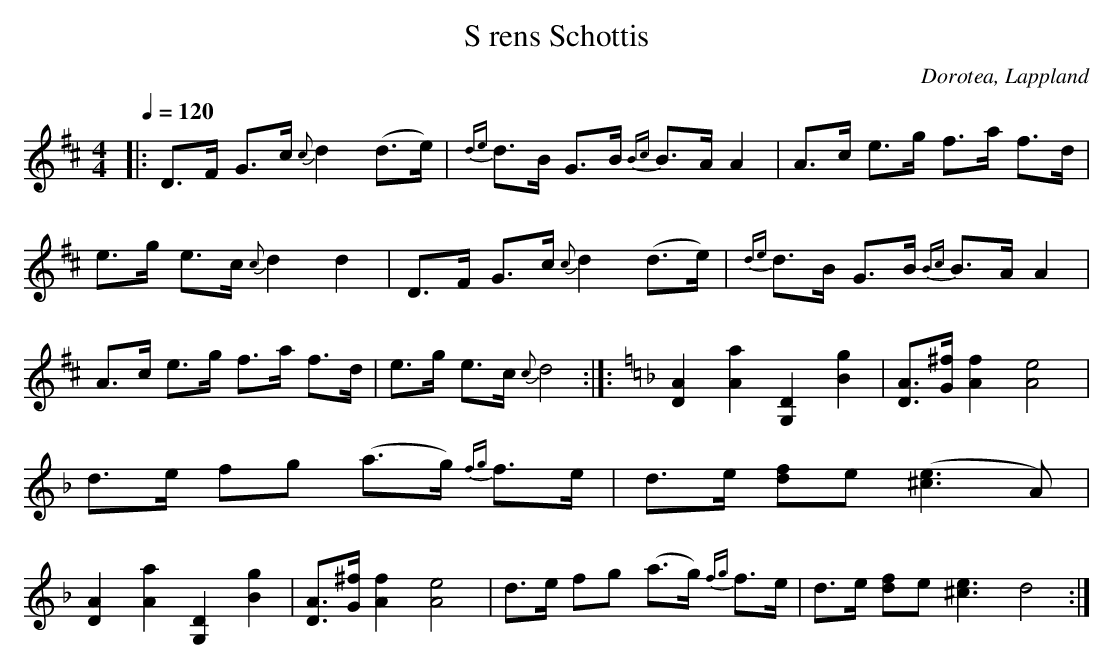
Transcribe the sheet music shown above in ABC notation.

X:1
T:S rens Schottis
O:Dorotea, Lappland
M:4/4
L:1/16
K:D
Q: 1/4=120
|: D3F G3c {c}d4 (d3e)  | {de}d3B G3B {Bc}B3A A4 | A3c e3g f3a f3d | e3g e3c {c}d4 d4| D3F G3c {c}d4 (d3e)  | {de}d3B G3B {Bc}B3A A4 | A3c e3g f3a f3d | e3g e3c {c}d8 :|]: [K:Dm] [D4A4] [A4a4] [G,4D4] [B4g4] | [D3A3][G^f] [A4f4] [A8e8] | d3e f2g2 (a3g) {fg}f3e | d3e [d2f2]e2 ([^c6e6] A2)|[D4A4] [A4a4] [G,4D4] [B4g4] | [D3A3][G^f] [A4f4] [A8e8] |d3e f2g2 (a3g) {fg}f3e | d3e [d2f2]e2 [^c6e6] d8 :|]
